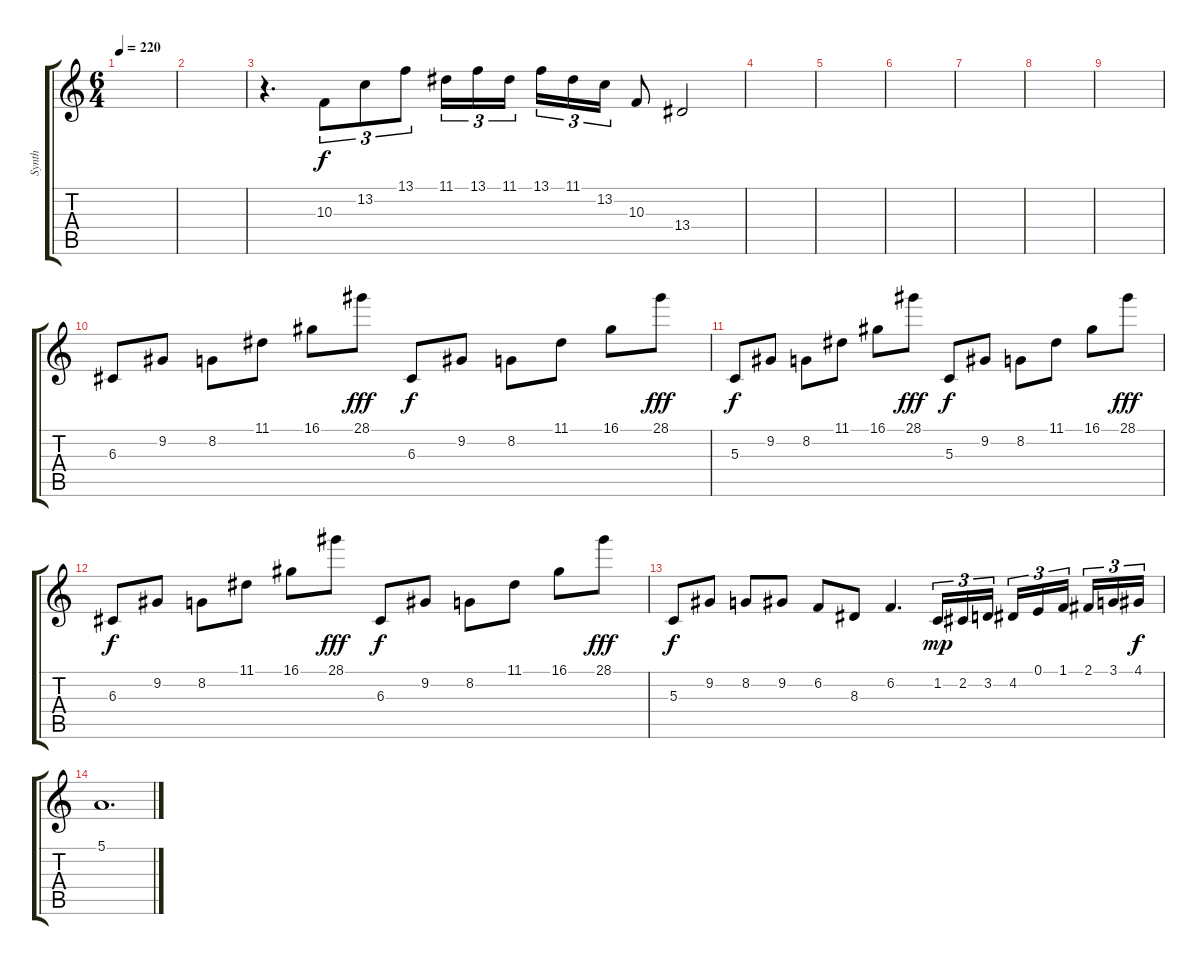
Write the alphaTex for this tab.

\track ("Synth" "Synth") {instrument dulcimer}
\staff {score tabs}
\tuning (E4 B3 G3 D3 A2 E2) {hide}
\ts (6 4)
\tempo 220
\clef g2
\ks c
|
|
r.4{d volume 11 instrument dulcimer} 10.3.8{tu (3 2)} 13.2.8{tu (3 2)} 13.1.8{tu (3 2)} 11.1.16{tu (3 2)} 13.1.16{tu (3 2)} 11.1.16{tu (3 2)} 13.1.16{tu (3 2)} 11.1.16{tu (3 2)} 13.2.16{tu (3 2)} 10.3.8 13.4.2 |
|
|
|
|
|
|
6.3.8{volume 7} 9.2.8 8.2.8 11.1.8 16.1.8 28.1.8{dy fff} 6.3.8{dy f} 9.2.8 8.2.8 11.1.8 16.1.8 28.1.8{dy fff} |
5.3.8{dy f} 9.2.8 8.2.8 11.1.8 16.1.8 28.1.8{dy fff} 5.3.8{dy f} 9.2.8 8.2.8 11.1.8 16.1.8 28.1.8{dy fff} |
6.3.8{dy f} 9.2.8 8.2.8 11.1.8 16.1.8 28.1.8{dy fff} 6.3.8{dy f} 9.2.8 8.2.8 11.1.8 16.1.8 28.1.8{dy fff} |
5.3.8{dy f} 9.2.8 8.2.8 9.2.8 6.2.8 8.3.8 6.2.4{d} 1.2.16{tu (3 2) dy mp} 2.2.16{tu (3 2)} 3.2.16{tu (3 2) beam splitsecondary} 4.2.16{tu (3 2)} 0.1.16{tu (3 2)} 1.1.16{tu (3 2) beam splitsecondary} 2.1.16{tu (3 2)} 3.1.16{tu (3 2)} 4.1.16{tu (3 2) dy f} |
5.1.1{d volume 11}
